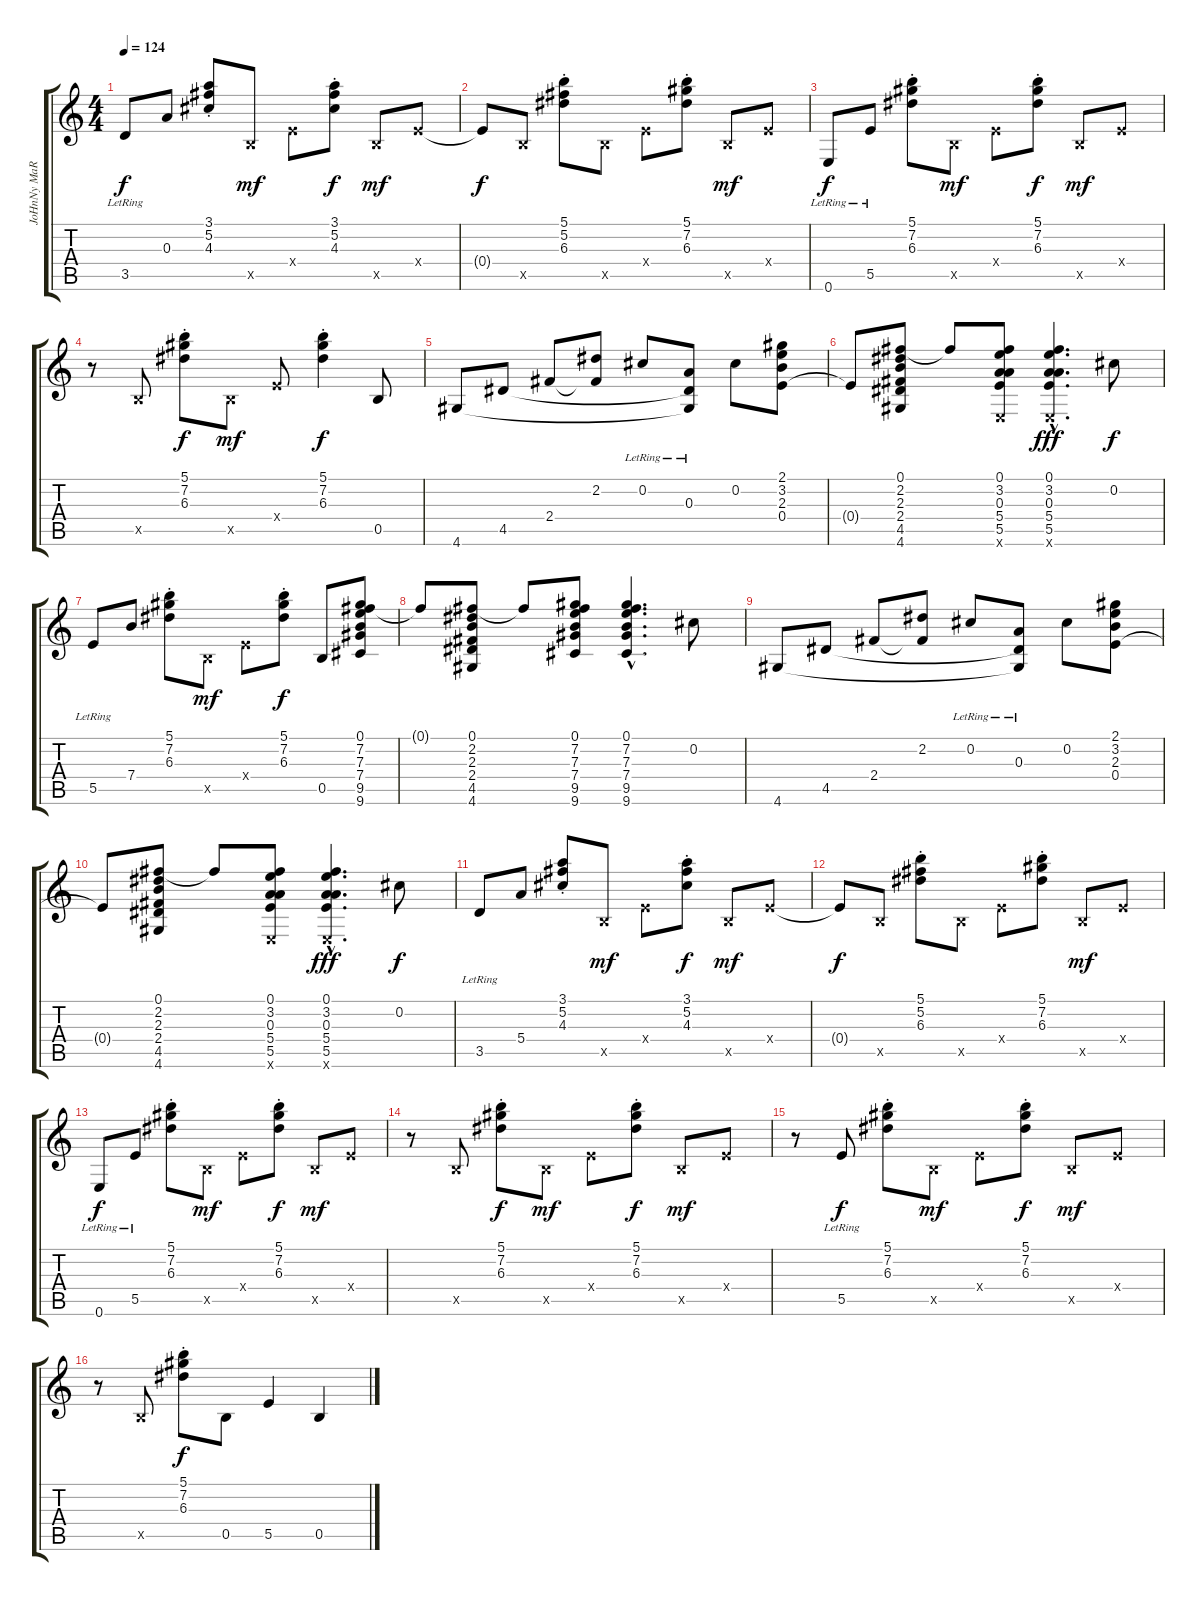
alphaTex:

\track ("JoHnNy MaRR" "JoHnNy MaR") {instrument electricguitarclean}
\staff {score tabs}
\tuning (Gb4 Db4 A3 E3 B2 E2) {hide}
\ts (4 4)
\tempo 124
\clef g2
\ks c
3.5{lr}.8{dy f} 0.3.8 (3.1{st} 5.2{st} 4.3).8 0.5{x}.8{dy mf} 0.4{x}.8 (3.1{st} 5.2{st} 4.3).8{dy f} 0.5{x}.8{dy mf} 0.4{x}.8 |
0.4{t}.8{dy f} 0.5{x}.8 (5.1{st} 5.2 6.3).8 0.5{x}.8 0.4{x}.8 (5.1{st} 7.2 6.3).8 0.5{x}.8{dy mf} 0.4{x}.8 |
0.6{lr}.8{dy f} 5.5{lr}.8 (5.1{st} 7.2{st} 6.3).8 0.5{x}.8{dy mf} 0.4{x}.8 (5.1{st} 7.2{st} 6.3).8{dy f} 0.5{x}.8{dy mf} 0.4{x}.8 |
r.8 0.5{x}.8 (5.1{st} 7.2{st} 6.3).8{dy f} 0.5{x}.8{dy mf} 0.4{x}.8 (5.1{st} 7.2{st} 6.3).4{dy f} 0.5.8 |
4.6.8 4.5.8 2.4.8 (2.2 2.4{t}).8 0.2{lr}.8 (0.3{lr} 4.5{t} 4.6{t}).8 0.2.8 (2.1 3.2 2.3 0.4).8 |
0.4{t}.8 (0.1 2.2 2.3 2.4 4.5 4.6).8 0.1{t}.8 (0.1 3.2 0.3 5.4 5.5 0.6{x}).8 (0.1{hac} 3.2{hac} 0.3{hac} 5.4{hac} 5.5{hac} 0.6{hac x}).4{d dy fff} 0.2.8{dy f} |
5.5{lr}.8 7.4.8 (5.1{st} 7.2{st} 6.3).8 0.5{x}.8{dy mf} 0.4{x}.8 (5.1{st} 7.2{st} 6.3).8{dy f} 0.5.8 (0.1 7.2 7.3 7.4 9.5 9.6).8 |
0.1{t}.8 (0.1 2.2 2.3 2.4 4.5 4.6).8 0.1{t}.8 (0.1 7.2 7.3 7.4 9.5 9.6).8 (0.1{hac} 7.2{hac} 7.3{hac} 7.4{hac} 9.5{hac} 9.6{hac}).4{d} 0.2.8 |
4.6.8 4.5.8 2.4.8 (2.2 2.4{t}).8 0.2{lr}.8 (0.3{lr} 4.5{t} 4.6{t}).8 0.2.8 (2.1 3.2 2.3 0.4).8 |
0.4{t}.8 (0.1 2.2 2.3 2.4 4.5 4.6).8 0.1{t}.8 (0.1 3.2 0.3 5.4 5.5 0.6{x}).8 (0.1{hac} 3.2{hac} 0.3{hac} 5.4{hac} 5.5{hac} 0.6{hac x}).4{d dy fff} 0.2.8{dy f} |
3.5{lr}.8 5.4.8 (3.1{st} 5.2{st} 4.3).8 0.5{x}.8{dy mf} 0.4{x}.8 (3.1{st} 5.2{st} 4.3).8{dy f} 0.5{x}.8{dy mf} 0.4{x}.8 |
0.4{t}.8{dy f} 0.5{x}.8 (5.1{st} 5.2 6.3).8 0.5{x}.8 0.4{x}.8 (5.1{st} 7.2 6.3).8 0.5{x}.8{dy mf} 0.4{x}.8 |
0.6{lr}.8{dy f} 5.5{lr}.8 (5.1{st} 7.2{st} 6.3).8 0.5{x}.8{dy mf} 0.4{x}.8 (5.1{st} 7.2{st} 6.3).8{dy f} 0.5{x}.8{dy mf} 0.4{x}.8 |
r.8 0.5{x}.8 (5.1{st} 7.2{st} 6.3).8{dy f} 0.5{x}.8{dy mf} 0.4{x}.8 (5.1{st} 7.2{st} 6.3).8{dy f} 0.5{x}.8{dy mf} 0.4{x}.8 |
r.8 5.5{lr}.8{dy f} (5.1{st} 7.2{st} 6.3).8 0.5{x}.8{dy mf} 0.4{x}.8 (5.1{st} 7.2{st} 6.3).8{dy f} 0.5{x}.8{dy mf} 0.4{x}.8 |
r.8 0.5{x}.8 (5.1{st} 7.2{st} 6.3).8{dy f} 0.5.8 5.5.4 0.5.4
